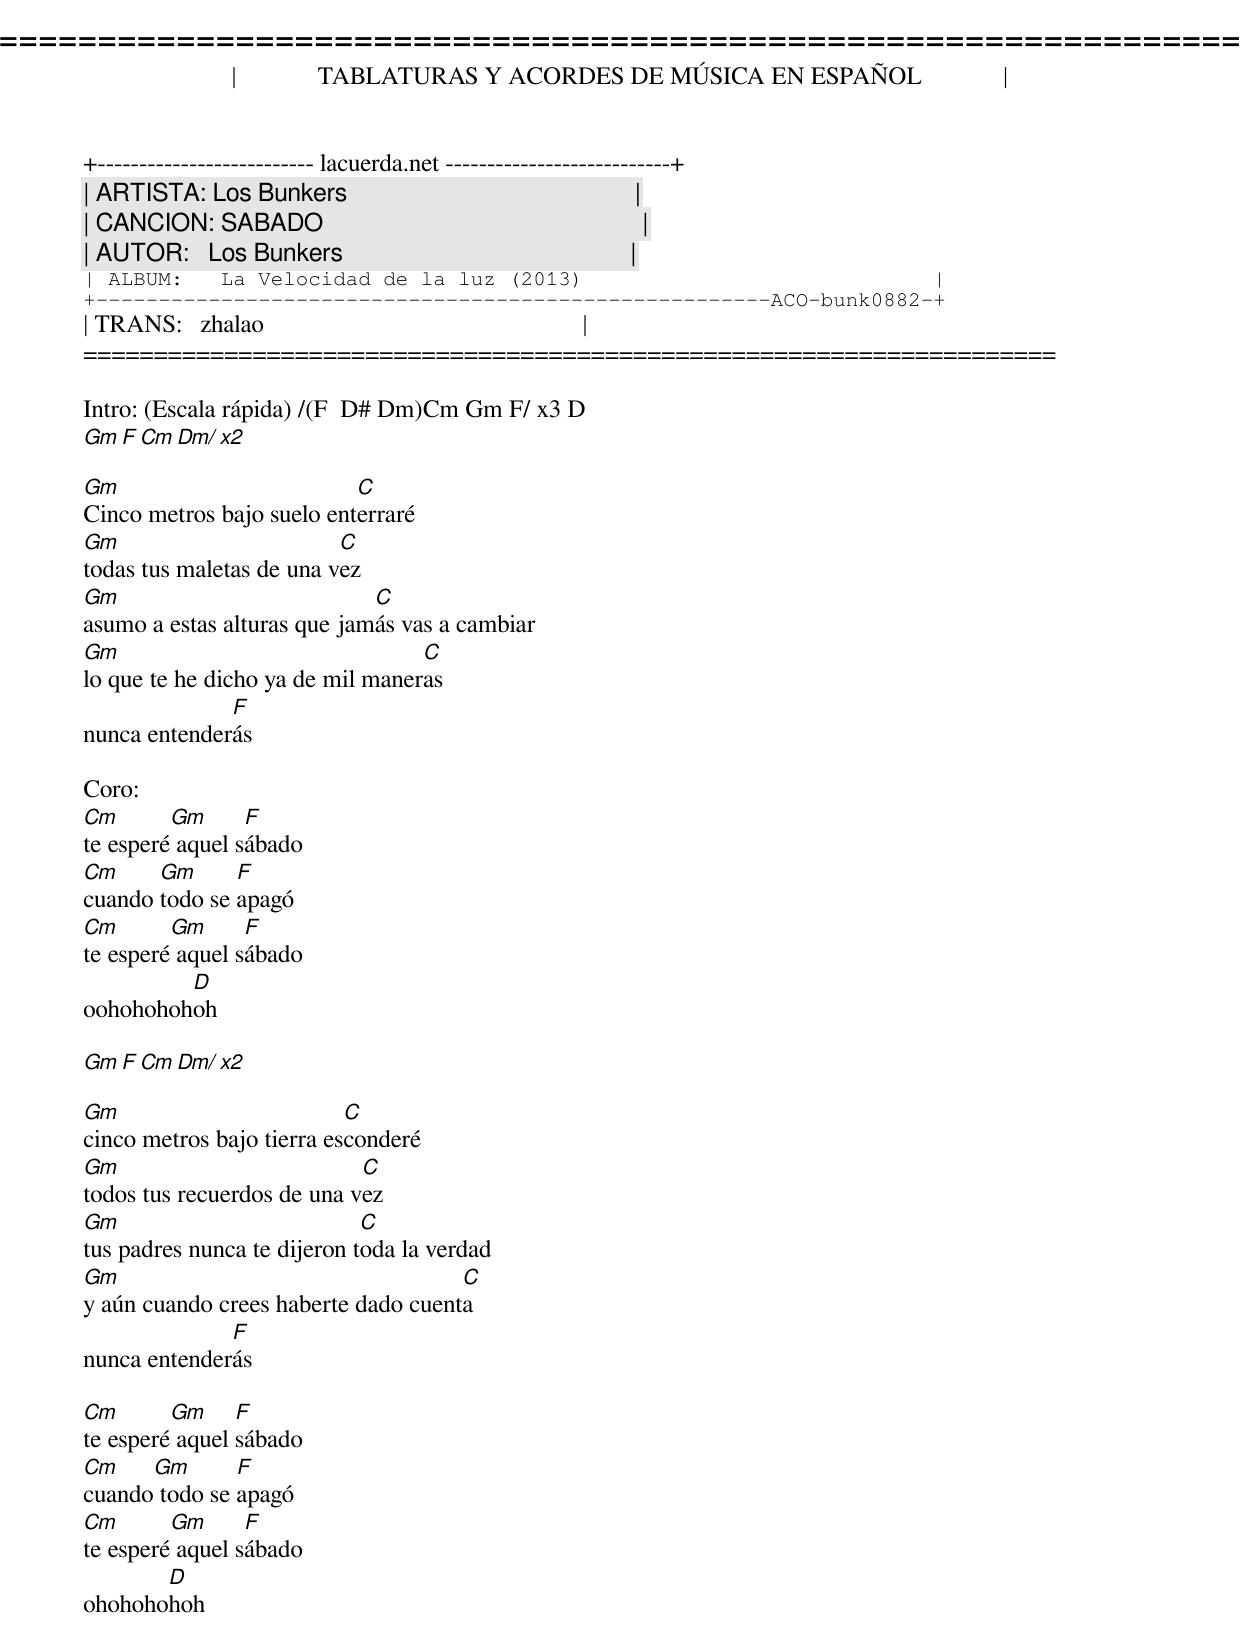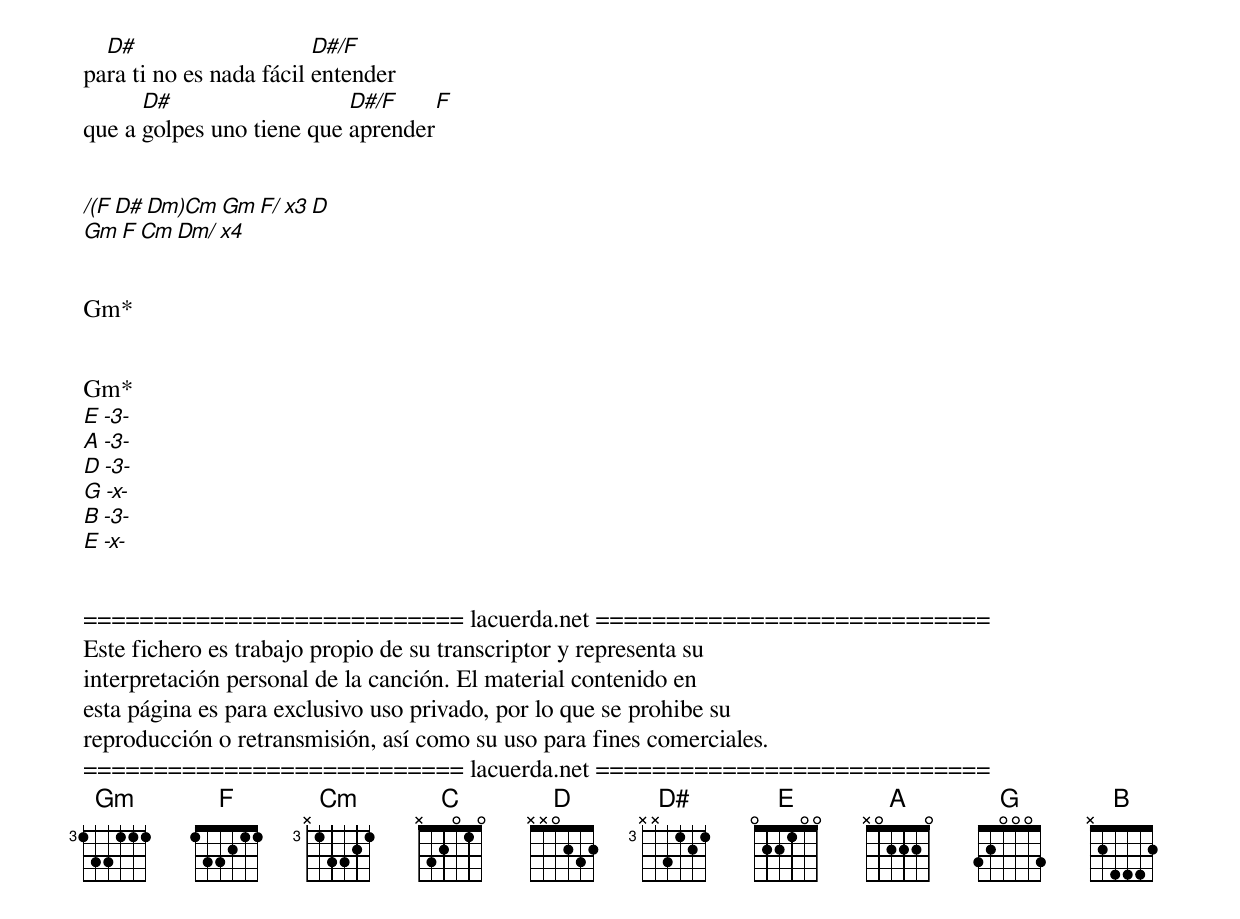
=====================================================================
|             TABLATURAS Y ACORDES DE MÚSICA EN ESPAÑOL             |
+-------------------------- lacuerda.net ---------------------------+
| ARTISTA: Los Bunkers                                              |
| CANCION: SABADO                                                   |
| AUTOR:   Los Bunkers                                              |
| ALBUM:   La Velocidad de la luz (2013)                            |
+------------------------------------------------------ACO-bunk0882-+
| TRANS:   zhalao                                                   |
=====================================================================

Intro: (Escala rápida) /(F  D# Dm)Cm Gm F/ x3 D
                       Gm F Cm Dm/ x2

Gm                         C
Cinco metros bajo suelo enterraré
Gm                        C
todas tus maletas de una vez
Gm                           C
asumo a estas alturas que jamás vas a cambiar
Gm                                C
lo que te he dicho ya de mil maneras
              F
nunca entenderás

Coro:
Cm       Gm      F
te esperé aquel sábado
Cm     Gm      F
cuando todo se apagó
Cm       Gm      F
te esperé aquel sábado
         D
oohohohohoh

Gm F Cm Dm/ x2

Gm                         C
cinco metros bajo tierra esconderé
Gm                          C
todos tus recuerdos de una vez
Gm                           C
tus padres nunca te dijeron toda la verdad
Gm                                   C
y aún cuando crees haberte dado cuenta
              F
nunca entenderás

Cm       Gm     F
te esperé aquel sábado
Cm    Gm       F
cuando todo se apagó
Cm       Gm      F
te esperé aquel sábado
       D
ohohohohoh
  D#                     D#/F
para ti no es nada fácil entender
      D#                   D#/F      F
que a golpes uno tiene que aprender


/(F  D# Dm)Cm Gm F/ x3 D
 Gm F Cm Dm/ x4


Gm*


Gm*
E -3-
A -3-
D -3-
G -x-
B -3-
E -x-


=========================== lacuerda.net ============================
Este fichero es trabajo propio de su transcriptor y representa su
interpretación personal de la canción. El material contenido en
esta página es para exclusivo uso privado, por lo que se prohibe su
reproducción o retransmisión, así como su uso para fines comerciales.
=========================== lacuerda.net ============================
